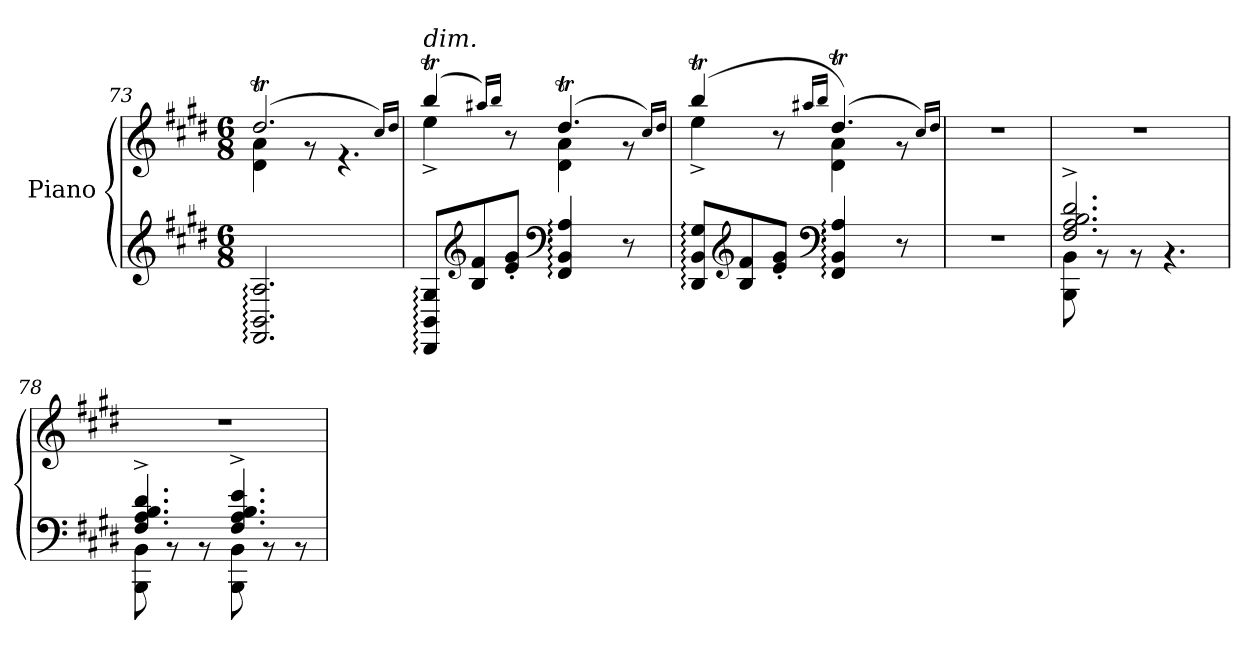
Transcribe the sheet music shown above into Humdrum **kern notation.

**kern	**kern
*part1	*part1
*staff2	*staff1
*I"Piano	*
*clefG2	*clefG2
*k[f#c#g#d#]	*k[f#c#g#d#]
*E:	*E:
*M6/8	*M6/8
=73	=73
*	*^
2.FF#/: 2.BB/: 2.A/:	(>2.dd#t/	4d#\ 4a\
.	.	8r
.	.	4.r
.	16qcc#/LL)	.
.	16qdd#/JJ	.
=74	=74	=74
!	!LO:TX:a:i:t=dim.	!
8DD#/: 8BB/: 8G#/:L	(>4bbT/	4ee^\
*clefG2	*	*
8B/ 8f#/	.	.
.	16qaa#X/LL)	.
.	16qbb/JJ	.
8e/' 8g#/'J	8r	8ryy
*clefF4	*	*
4FF#/: 4BB/: 4A/:	(>4.dd#t/	4d#\ 4a\
8r	.	8r
.	16qcc#/LL)	.
.	16qdd#/JJ	.
=75	=75	=75
8DD#/: 8BB/: 8G#/:L	(>4bbT/	4ee^\
*clefG2	*	*
8B/ 8f#/	.	.
8e/' 8g#/'J	8r	8ryy
*clefF4	*	*
.	16qaa#X/LL	.
.	16qbb/JJ	.
4FF#/: 4BB/: 4A/:	(>4.dd#:t/)	4d#\ 4a\
8r	.	8r
*	*v	*v
.	16qcc#/LL)
.	16qdd#/JJ
=76	=76
2.r	2.r
!!LO:PB:g=z
=77	=77
*^	*
2.F#/^ 2.A/^ 2.B/^ 2.d#/^	8BBB\ 8BB\	2.r
.	8rBB	.
.	8rBB	.
.	4.rBB	.
=78	=78	=78
4.F#/^ 4.A/^ 4.B/^ 4.d#/^	8BBB\ 8BB\	2.r
.	8rBB	.
.	8rBB	.
4.F#/^ 4.A/^ 4.B/^ 4.e/^	8BBB\ 8BB\	.
.	8rBB	.
.	8rBB	.
*v	*v	*
=	=
*-	*-
